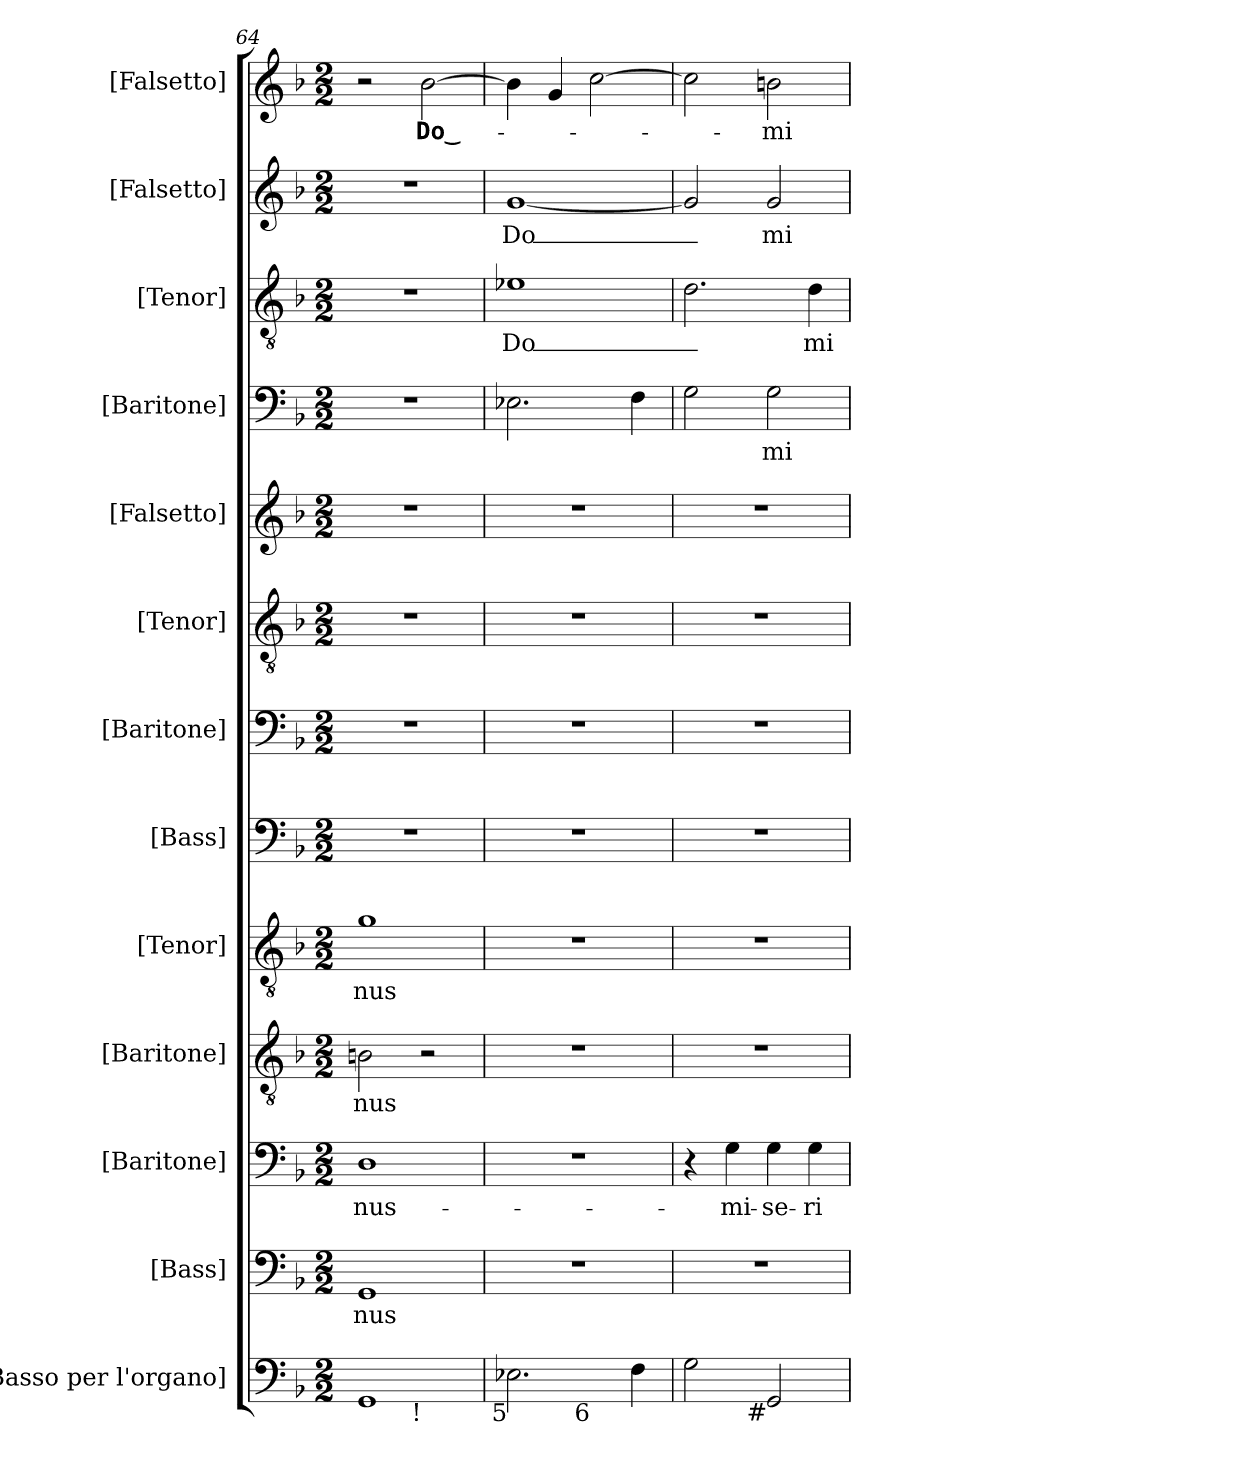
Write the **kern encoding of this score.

**kern	**kern	**text	**kern	**text	**kern	**text	**kern	**text	**kern	**kern	**kern	**kern	**kern	**text	**kern	**text	**kern	**text	**kern	**text
*part13	*part12	*part12	*part11	*part11	*part10	*part10	*part9	*part9	*part8	*part7	*part6	*part5	*part4	*part4	*part3	*part3	*part2	*part2	*part1	*part1
*staff13	*staff12	*staff12	*staff11	*staff11	*staff10	*staff10	*staff9	*staff9	*staff8	*staff7	*staff6	*staff5	*staff4	*staff4	*staff3	*staff3	*staff2	*staff2	*staff1	*staff1
*I"[Basso per l'organo]	*I"[Bass]	*	*I"[Baritone]	*	*I"[Baritone]	*	*I"[Tenor]	*	*I"[Bass]	*I"[Baritone]	*I"[Tenor]	*I"[Falsetto]	*I"[Baritone]	*	*I"[Tenor]	*	*I"[Falsetto]	*	*I"[Falsetto]	*
*	*I'B.	*	*I'Bar.	*	*I'Bar.	*	*I'T.	*	*I'B.	*I'Bar.	*I'T.	*I'A.	*I'Bar.	*	*I'T.	*	*I'A.	*	*I'A.	*
*clefF4	*clefF4	*	*clefF4	*	*clefGv2	*	*clefGv2	*	*clefF4	*clefF4	*clefGv2	*clefG2	*clefF4	*	*clefGv2	*	*clefG2	*	*clefG2	*
*	*	*	*	*	*ITrd7c12	*	*ITrd7c12	*	*	*	*ITrd7c12	*	*	*	*ITrd7c12	*	*	*	*	*
*k[b-]	*k[b-]	*	*k[b-]	*	*k[b-]	*	*k[b-]	*	*k[b-]	*k[b-]	*k[b-]	*k[b-]	*k[b-]	*	*k[b-]	*	*k[b-]	*	*k[b-]	*
*F:	*F:	*	*F:	*	*F:	*	*F:	*	*F:	*F:	*F:	*F:	*F:	*	*F:	*	*F:	*	*F:	*
*M2/2	*M2/2	*	*M2/2	*	*M2/2	*	*M2/2	*	*M2/2	*M2/2	*M2/2	*M2/2	*M2/2	*	*M2/2	*	*M2/2	*	*M2/2	*
=64	=64	=64	=64	=64	=64	=64	=64	=64	=64	=64	=64	=64	=64	=64	=64	=64	=64	=64	=64	=64
!	!	!LO:LY:b:color=#000000	!	!	!	!	!	!	!	!	!	!	!	!	!	!	!	!	!	!
!	!	!	!	!LO:LY:b:color=#000000	!	!	!	!	!	!	!	!	!	!	!	!	!	!	!	!
!	!	!	!	!	!	!LO:LY:b:color=#000000	!	!	!	!	!	!	!	!	!	!	!	!	!	!
!LO:TX:b:rj:t=#	!	!	!	!	!	!	!	!	!	!	!	!	!	!	!	!	!	!	!	!
!	!	!	!	!	!	!	!	!LO:LY:b:color=#000000	!	!	!	!	!	!	!	!	!	!	!	!
*^	*	*	*	*	*	*	*	*	*	*	*	*	*	*	*	*	*	*	*	*
1GGi	2ryy	1GGi	-nus-	1Di	-nus-	2BBni\	-nus-	1Gi	-nus-	1r	1r	1r	1r	1r	.	1r	.	1r	.	2r	.
!	!LO:TX:b:rj:t=!	!	!	!	!	!	!	!	!	!	!	!	!	!	!	!	!	!	!	!	!
!	!	!	!	!	!	!	!	!	!	!	!	!	!	!	!	!	!	!	!	!	!LO:LY:b:color=#000000
.	2ryy	.	.	.	.	2r	.	.	.	.	.	.	.	.	.	.	.	.	.	[2b-i\	-Do_--
=65	=65	=65	=65	=65	=65	=65	=65	=65	=65	=65	=65	=65	=65	=65	=65	=65	=65	=65	=65	=65	=65
!	!	!	!	!	!	!	!	!	!	!	!	!	!	!	!	!	!LO:LY:b:color=#000000	!	!	!	!
!LO:TX:b:rj:t=5	!	!	!	!	!	!	!	!	!	!	!	!	!	!	!	!	!	!	!	!	!
!	!	!	!	!	!	!	!	!	!	!	!	!	!	!	!	!	!	!	!LO:LY:b:color=#000000	!	!
2.E-Xi\	2ryy	1r	.	1r	.	1r	.	1r	.	1r	1r	1r	1r	2.E-Xi\	.	1E-Xi	-Do_-	[1gi	-Do_-	4b-i\]	.
.	.	.	.	.	.	.	.	.	.	.	.	.	.	.	.	.	.	.	.	4gi/	.
!	!LO:TX:b:rj:t=6	!	!	!	!	!	!	!	!	!	!	!	!	!	!	!	!	!	!	!	!
.	2ryy	.	.	.	.	.	.	.	.	.	.	.	.	.	.	.	.	.	.	[2cci\	.
4Fi\	.	.	.	.	.	.	.	.	.	.	.	.	.	4Fi\	.	.	.	.	.	.	.
=66	=66	=66	=66	=66	=66	=66	=66	=66	=66	=66	=66	=66	=66	=66	=66	=66	=66	=66	=66	=66	=66
!LO:TX:b:rj:t=4	!	!	!	!	!	!	!	!	!	!	!	!	!	!	!	!	!	!	!	!	!
*v	*v	*	*	*	*	*	*	*	*	*	*	*	*	*	*	*	*	*	*	*	*
2Gi\	1r	.	4r	.	1r	.	1r	.	1r	1r	1r	1r	2Gi\	.	2.Di\	.	2gi/]	.	2cci\]	.
!	!	!	!	!LO:LY:b:color=#000000	!	!	!	!	!	!	!	!	!	!	!	!	!	!	!	!
.	.	.	4Gi\	-mi--	.	.	.	.	.	.	.	.	.	.	.	.	.	.	.	.
!	!	!	!	!LO:LY:b:color=#000000	!	!	!	!	!	!	!	!	!	!	!	!	!	!	!	!
!	!	!	!	!	!	!	!	!	!	!	!	!	!	!LO:LY:b:color=#000000	!	!	!	!	!	!
!	!	!	!	!	!	!	!	!	!	!	!	!	!	!	!	!	!	!LO:LY:b:color=#000000	!	!
!LO:TX:b:rj:t=#	!	!	!	!	!	!	!	!	!	!	!	!	!	!	!	!	!	!	!	!
!	!	!	!	!	!	!	!	!	!	!	!	!	!	!	!	!	!	!	!	!LO:LY:b:color=#000000
2GGi/	.	.	4Gi\	-se--	.	.	.	.	.	.	.	.	2Gi\	-mi--	.	.	2gi/	-mi--	2bni\	-mi--
!	!	!	!	!LO:LY:b:color=#000000	!	!	!	!	!	!	!	!	!	!	!	!	!	!	!	!
!	!	!	!	!	!	!	!	!	!	!	!	!	!	!	!	!LO:LY:b:color=#000000	!	!	!	!
.	.	.	4Gi\	-ri--	.	.	.	.	.	.	.	.	.	.	4Di\	-mi--	.	.	.	.
=	=	=	=	=	=	=	=	=	=	=	=	=	=	=	=	=	=	=	=	=
*-	*-	*-	*-	*-	*-	*-	*-	*-	*-	*-	*-	*-	*-	*-	*-	*-	*-	*-	*-	*-
